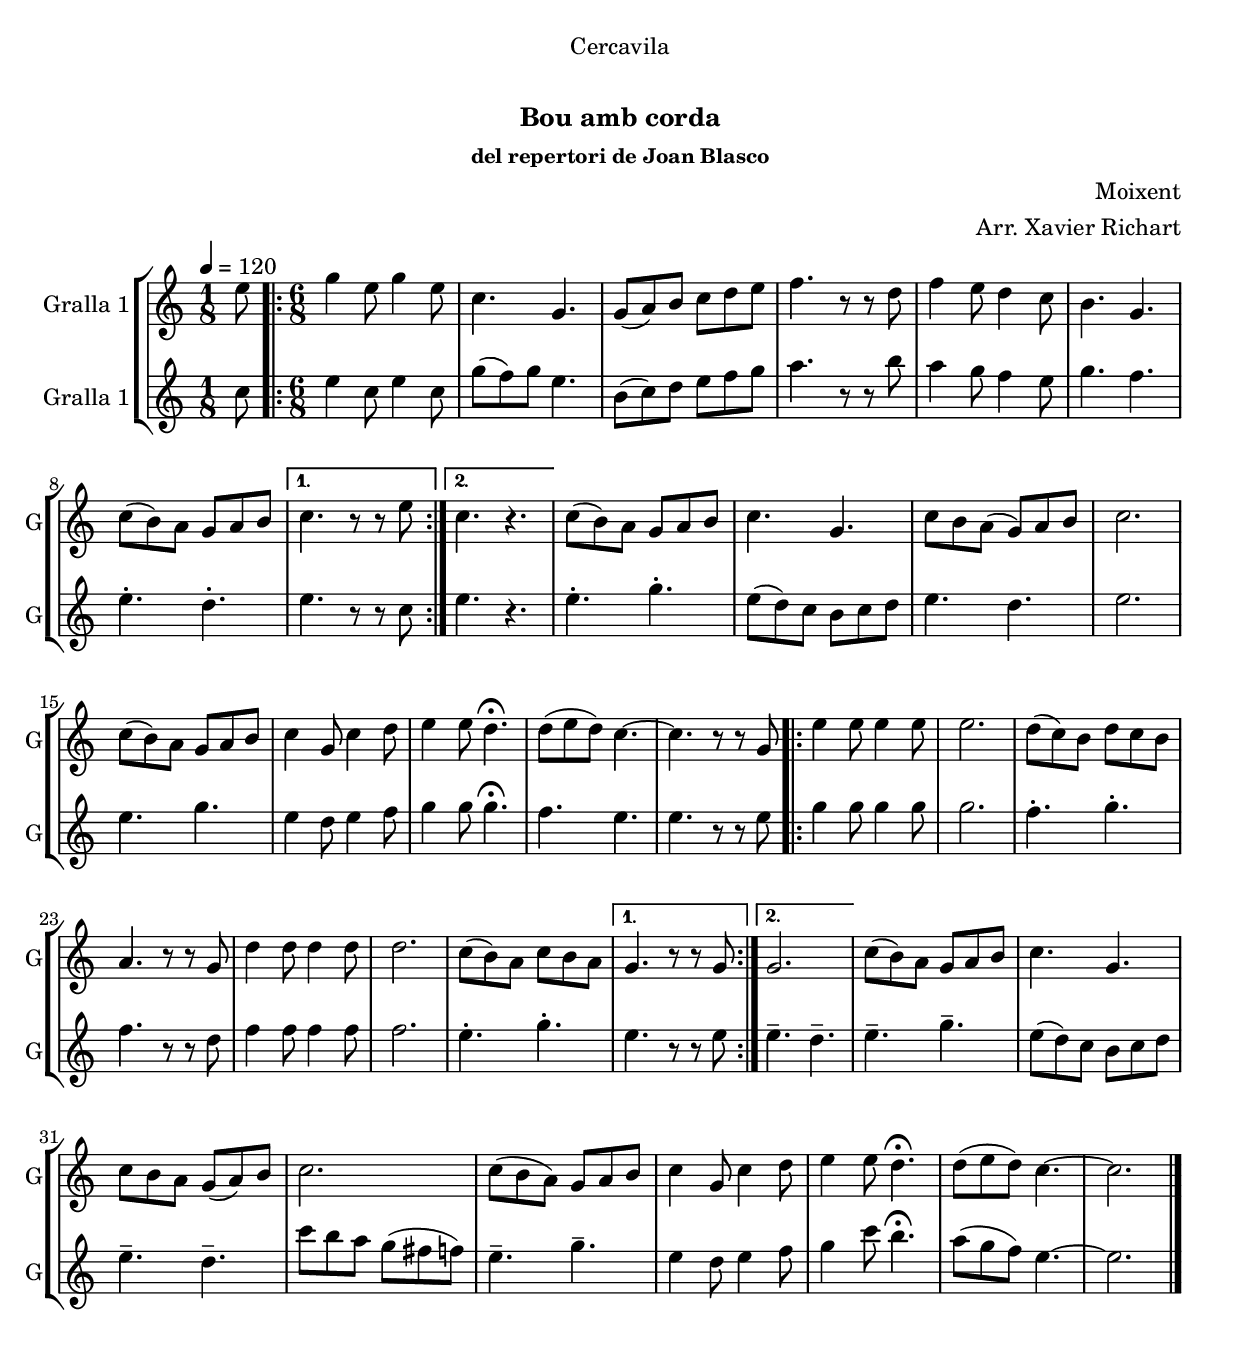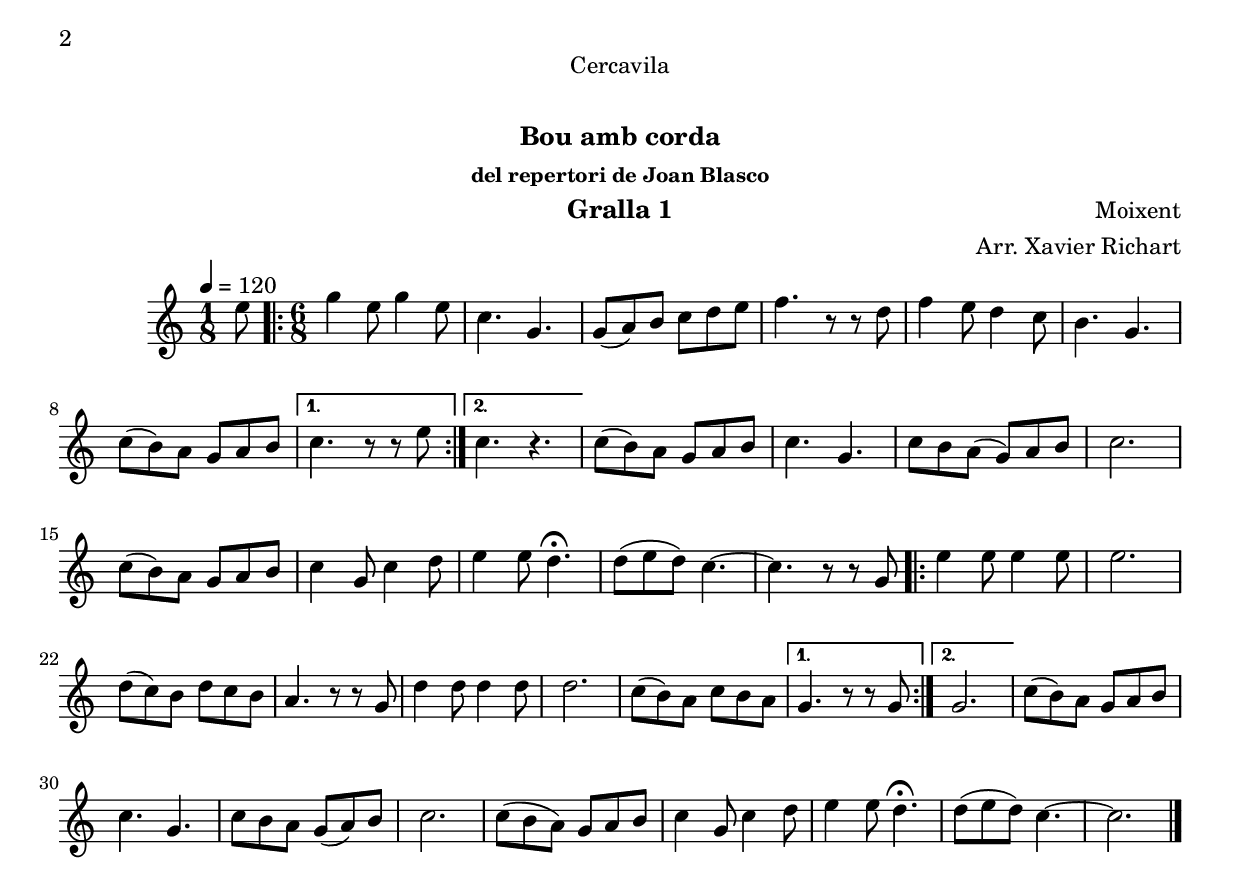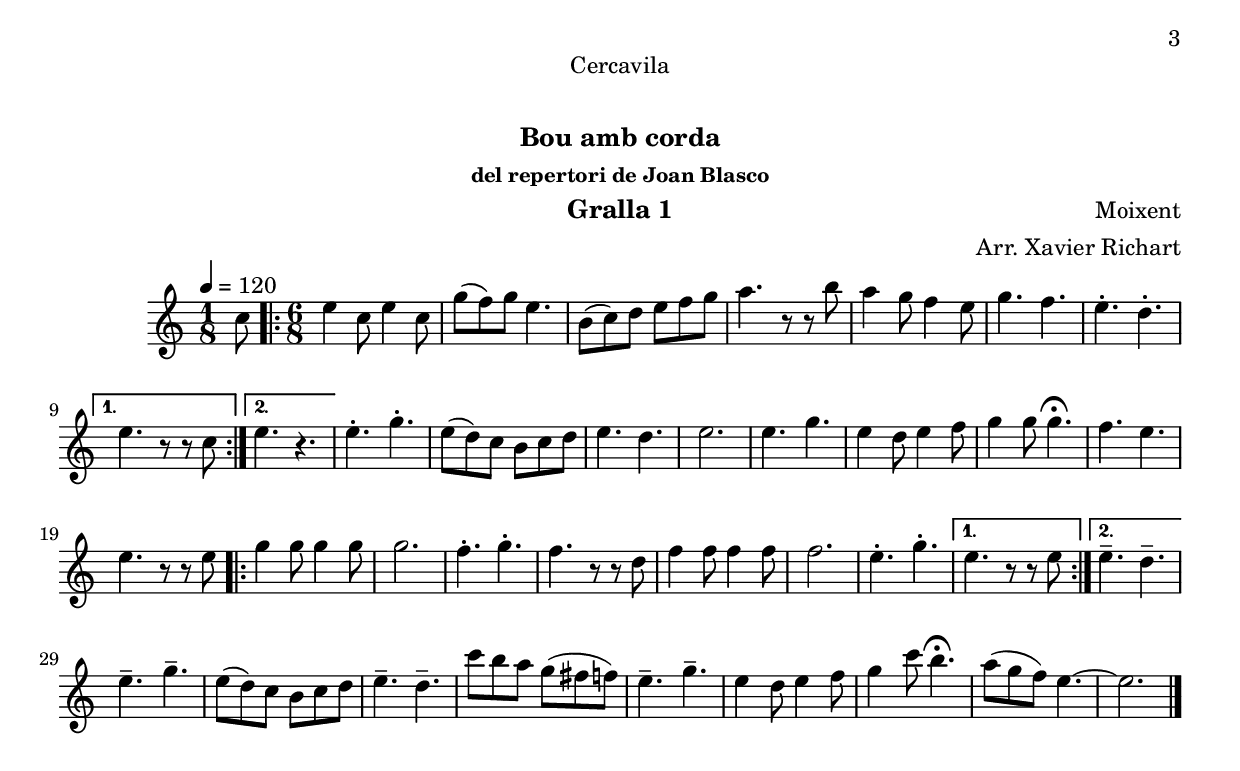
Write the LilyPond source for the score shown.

\version "2.22.1"

\header {
  dedication="Cercavila"
  title="  "
  subtitle="Bou amb corda"
  subsubtitle="del repertori de Joan Blasco"
  poet=""
  meter=""
  piece=""
  composer="Moixent"
  arranger="Arr. Xavier Richart"
  opus=""
  instrument=""
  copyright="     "
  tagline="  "
}

liniaroAa =
\relative e''
{
  \tempo 4=120
  \clef treble
  \key c \major
  \time 1/8
  e8  |
  \time 6/8   \repeat volta 2 { g4 e8 g4 e8  |
  c4. g  |
  g8 ( a ) b c d e  |
  %05
  f4. r8 r d  |
  f4 e8 d4 c8  |
  b4. g  |
  c8 ( b ) a g a b }
  \alternative { { c4. r8 r e }
  %10
  { c4. r } }
  c8 ( b ) a g a b  |
  c4. g  |
  c8 b a ( g ) a b  |
  c2.  |
  %15
  c8 ( b ) a g a b  |
  c4 g8 c4 d8  |
  e4 e8 d4.\fermata  |
  d8 ( e d ) c4. ~  |
  c4. r8 r g  |
  %20
  \repeat volta 2 { e'4 e8 e4 e8  |
  e2.  |
  d8 ( c ) b d c b  |
  a4. r8 r g  |
  d'4 d8 d4 d8  |
  %25
  d2.  |
  c8 ( b ) a c b a }
  \alternative { { g4. r8 r g }
  { g2. } }
  c8 ( b ) a g a b  |
  %30
  c4. g  |
  c8 b a g ( a ) b  |
  c2.   |
  c8 ( b a ) g a b  |
  c4 g8 c4 d8  |
  %35
  e4 e8 d4.\fermata  |
  d8 ( e d ) c4. ~  |
  c2.  \bar "|."
}

liniaroAb =
\relative c''
{
  \tempo 4=120
  \clef treble
  \key c \major
  \time 1/8
  c8  |
  \time 6/8   \repeat volta 2 { e4 c8 e4 c8  |
  g'8 ( f ) g e4.  |
  b8 ( c ) d e f g  |
  %05
  a4. r8 r b  |
  a4 g8 f4 e8  |
  g4. f  |
  e4.-. d-. }
  \alternative { { e4. r8 r c }
  %10
  { e4. r } }
  e4.-. g-.  |
  e8 ( d ) c b c d  |
  e4. d  |
  e2.  |
  %15
  e4. g  |
  e4 d8 e4 f8  |
  g4 g8 g4.\fermata  |
  f4. e  |
  e4. r8 r e  |
  %20
  \repeat volta 2 { g4 g8 g4 g8  |
  g2.  |
  f4.-. g-.  |
  f4. r8 r d  |
  f4 f8 f4 f8  |
  %25
  f2.  |
  e4.-. g-. }
  \alternative { { e4. r8 r e }
  { e4.-- d-- } }
  e4.-- g--  |
  %30
  e8 ( d ) c b c d  |
  e4.-- d--  |
  c'8 b a g ( fis f )  |
  e4.-- g--  |
  e4 d8 e4 f8  |
  %35
  g4 c8 b4.\fermata  |
  a8 ( g f ) e4. ~  |
  e2.  \bar "|."
}

\bookpart {
  \score {
    \new StaffGroup {
      \override Score.RehearsalMark #'self-alignment-X = #LEFT
      <<
        \new Staff \with {instrumentName = #"Gralla 1" shortInstrumentName = #"G"} \liniaroAa
        \new Staff \with {instrumentName = #"Gralla 1" shortInstrumentName = #"G"} \liniaroAb
      >>
    }
    \layout {}
  }
  \score { \unfoldRepeats
    \new StaffGroup {
      \override Score.RehearsalMark #'self-alignment-X = #LEFT
      <<
        \new Staff \with {instrumentName = #"Gralla 1" shortInstrumentName = #"G"} \liniaroAa
        \new Staff \with {instrumentName = #"Gralla 1" shortInstrumentName = #"G"} \liniaroAb
      >>
    }
    \midi {}
  }
}

\bookpart {
  \header {instrument="Gralla 1"}
  \score {
    \new StaffGroup {
      \override Score.RehearsalMark #'self-alignment-X = #LEFT
      <<
        \new Staff \liniaroAa
      >>
    }
    \layout {}
  }
  \score { \unfoldRepeats
    \new StaffGroup {
      \override Score.RehearsalMark #'self-alignment-X = #LEFT
      <<
        \new Staff \liniaroAa
      >>
    }
    \midi {}
  }
}

\bookpart {
  \header {instrument="Gralla 1"}
  \score {
    \new StaffGroup {
      \override Score.RehearsalMark #'self-alignment-X = #LEFT
      <<
        \new Staff \liniaroAb
      >>
    }
    \layout {}
  }
  \score { \unfoldRepeats
    \new StaffGroup {
      \override Score.RehearsalMark #'self-alignment-X = #LEFT
      <<
        \new Staff \liniaroAb
      >>
    }
    \midi {}
  }
}

